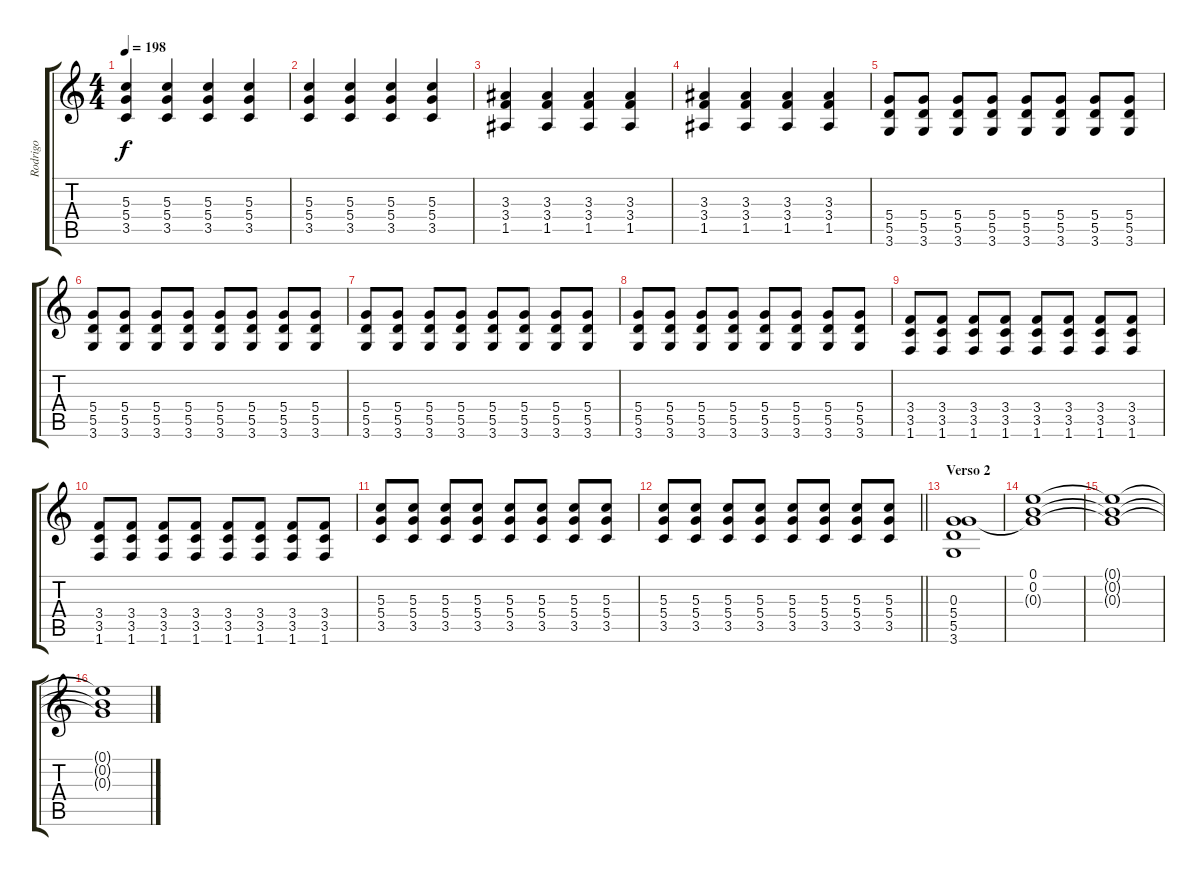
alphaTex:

\track ("Rodrigo" "Rodrigo") {instrument overdrivenguitar}
\staff {score tabs}
\tuning (E4 B3 G3 D3 A2 E2) {hide}
\ts (4 4)
\tempo 198
\clef g2
\ks c
(5.3 5.4 3.5).4{dy f} (5.3 5.4 3.5).4 (5.3 5.4 3.5).4 (5.3 5.4 3.5).4 |
(5.3 5.4 3.5).4 (5.3 5.4 3.5).4 (5.3 5.4 3.5).4 (5.3 5.4 3.5).4 |
(3.3 3.4 1.5).4 (3.3 3.4 1.5).4 (3.3 3.4 1.5).4 (3.3 3.4 1.5).4 |
(3.3 3.4 1.5).4 (3.3 3.4 1.5).4 (3.3 3.4 1.5).4 (3.3 3.4 1.5).4 |
(5.4 5.5 3.6).8 (5.4 5.5 3.6).8 (5.4 5.5 3.6).8 (5.4 5.5 3.6).8 (5.4 5.5 3.6).8 (5.4 5.5 3.6).8 (5.4 5.5 3.6).8 (5.4 5.5 3.6).8 |
(5.4 5.5 3.6).8 (5.4 5.5 3.6).8 (5.4 5.5 3.6).8 (5.4 5.5 3.6).8 (5.4 5.5 3.6).8 (5.4 5.5 3.6).8 (5.4 5.5 3.6).8 (5.4 5.5 3.6).8 |
(5.4 5.5 3.6).8 (5.4 5.5 3.6).8 (5.4 5.5 3.6).8 (5.4 5.5 3.6).8 (5.4 5.5 3.6).8 (5.4 5.5 3.6).8 (5.4 5.5 3.6).8 (5.4 5.5 3.6).8 |
(5.4 5.5 3.6).8 (5.4 5.5 3.6).8 (5.4 5.5 3.6).8 (5.4 5.5 3.6).8 (5.4 5.5 3.6).8 (5.4 5.5 3.6).8 (5.4 5.5 3.6).8 (5.4 5.5 3.6).8 |
(3.4 3.5 1.6).8 (3.4 3.5 1.6).8 (3.4 3.5 1.6).8 (3.4 3.5 1.6).8 (3.4 3.5 1.6).8 (3.4 3.5 1.6).8 (3.4 3.5 1.6).8 (3.4 3.5 1.6).8 |
(3.4 3.5 1.6).8 (3.4 3.5 1.6).8 (3.4 3.5 1.6).8 (3.4 3.5 1.6).8 (3.4 3.5 1.6).8 (3.4 3.5 1.6).8 (3.4 3.5 1.6).8 (3.4 3.5 1.6).8 |
(5.3 5.4 3.5).8 (5.3 5.4 3.5).8 (5.3 5.4 3.5).8 (5.3 5.4 3.5).8 (5.3 5.4 3.5).8 (5.3 5.4 3.5).8 (5.3 5.4 3.5).8 (5.3 5.4 3.5).8 |
\barLineRight lightlight
(5.3 5.4 3.5).8 (5.3 5.4 3.5).8 (5.3 5.4 3.5).8 (5.3 5.4 3.5).8 (5.3 5.4 3.5).8 (5.3 5.4 3.5).8 (5.3 5.4 3.5).8 (5.3 5.4 3.5).8 |
\section ("" "Verso 2")
(0.3 5.4 5.5 3.6).1 |
(0.1 0.2 0.3{t}).1 |
(0.1{t} 0.2{t} 0.3{t}).1 |
(0.1{t} 0.2{t} 0.3{t}).1
